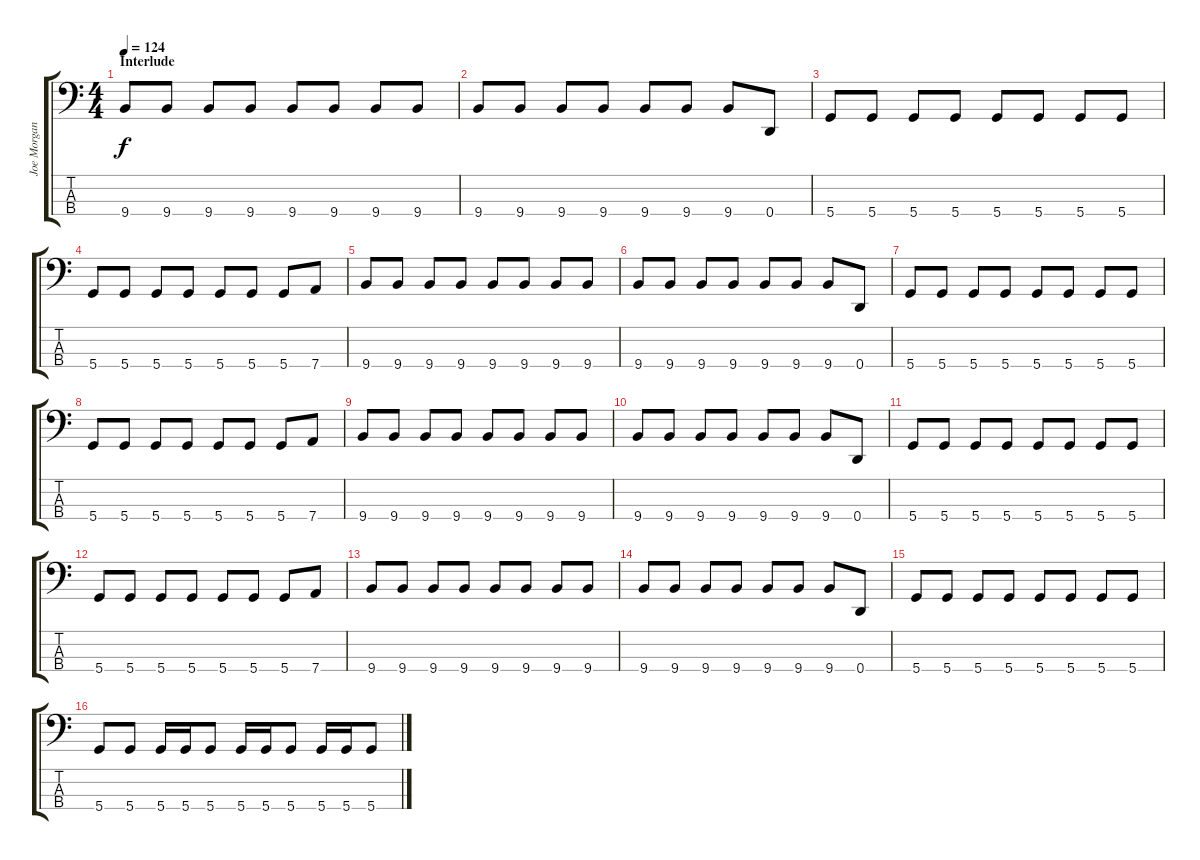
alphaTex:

\track ("Joe Morgan - Bass" "Joe Morgan") {instrument electricbassfinger}
\staff {score tabs}
\tuning (G2 D2 A1 D1) {hide}
\ts (4 4)
\section ("" "Interlude")
\tempo 124
\clef f4
\ks c
9.4.8{dy f} 9.4.8 9.4.8 9.4.8 9.4.8 9.4.8 9.4.8 9.4.8 |
9.4.8 9.4.8 9.4.8 9.4.8 9.4.8 9.4.8 9.4.8 0.4.8 |
5.4.8 5.4.8 5.4.8 5.4.8 5.4.8 5.4.8 5.4.8 5.4.8 |
5.4.8 5.4.8 5.4.8 5.4.8 5.4.8 5.4.8 5.4.8 7.4.8 |
9.4.8 9.4.8 9.4.8 9.4.8 9.4.8 9.4.8 9.4.8 9.4.8 |
9.4.8 9.4.8 9.4.8 9.4.8 9.4.8 9.4.8 9.4.8 0.4.8 |
5.4.8 5.4.8 5.4.8 5.4.8 5.4.8 5.4.8 5.4.8 5.4.8 |
5.4.8 5.4.8 5.4.8 5.4.8 5.4.8 5.4.8 5.4.8 7.4.8 |
9.4.8 9.4.8 9.4.8 9.4.8 9.4.8 9.4.8 9.4.8 9.4.8 |
9.4.8 9.4.8 9.4.8 9.4.8 9.4.8 9.4.8 9.4.8 0.4.8 |
5.4.8 5.4.8 5.4.8 5.4.8 5.4.8 5.4.8 5.4.8 5.4.8 |
5.4.8 5.4.8 5.4.8 5.4.8 5.4.8 5.4.8 5.4.8 7.4.8 |
9.4.8 9.4.8 9.4.8 9.4.8 9.4.8 9.4.8 9.4.8 9.4.8 |
9.4.8 9.4.8 9.4.8 9.4.8 9.4.8 9.4.8 9.4.8 0.4.8 |
5.4.8 5.4.8 5.4.8 5.4.8 5.4.8 5.4.8 5.4.8 5.4.8 |
5.4.8 5.4.8 5.4.16 5.4.16 5.4.8 5.4.16 5.4.16 5.4.8 5.4.16 5.4.16 5.4.8
